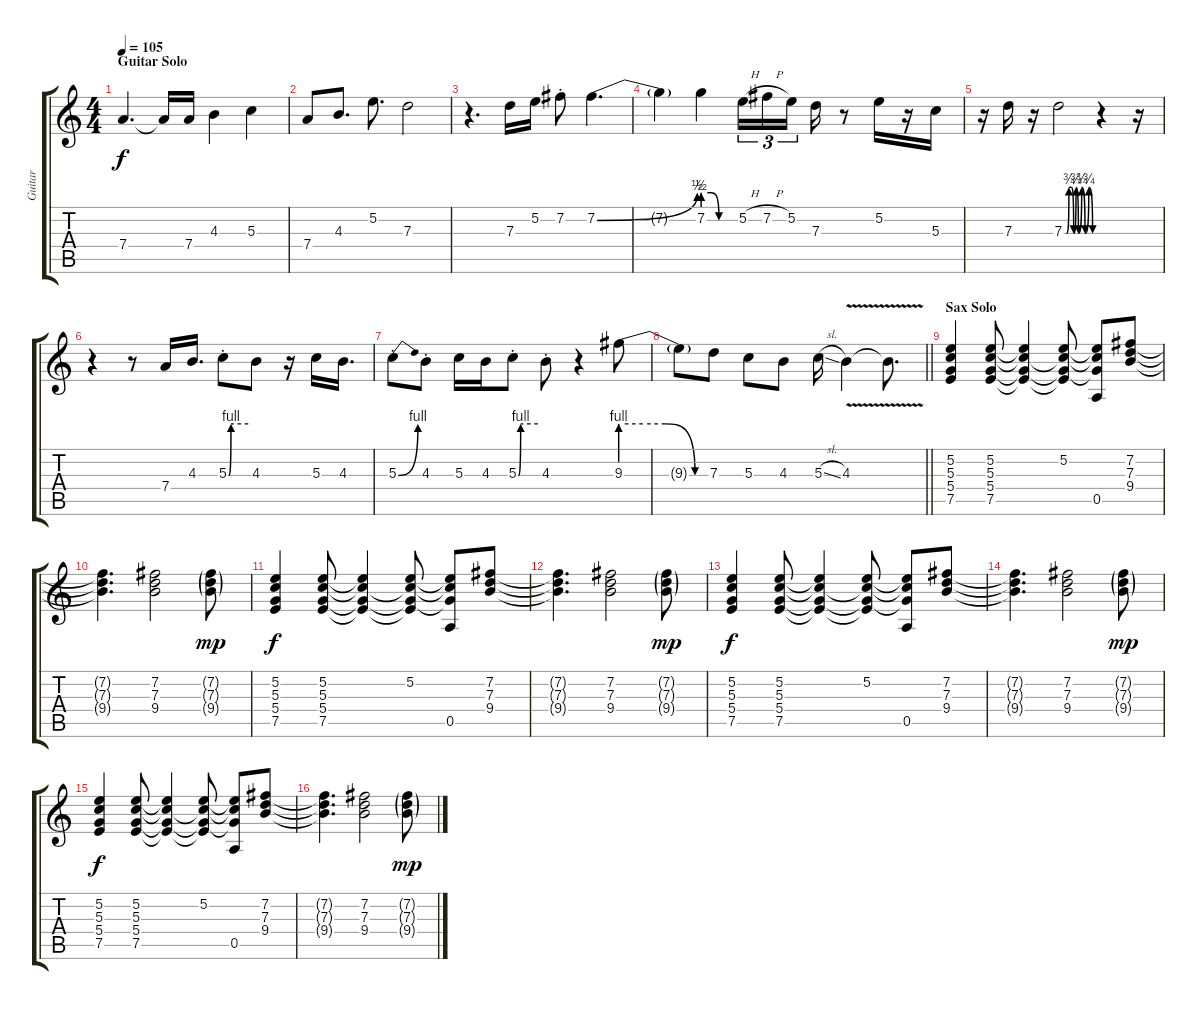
\track ("Guitar" "Guitar") {instrument acousticguitarsteel}
\staff {score tabs}
\tuning (E4 B3 G3 D3 A2 E2) {hide}
\ts (4 4)
\section ("" "Guitar Solo")
\tempo 105
\clef g2
\ks c
7.4.4{d dy f} 7.4{t}.16 7.4.16 4.3.4 5.3.4 |
7.4.8 4.3.8{d} 5.2.8{d} 7.3.2 |
r.4{d} 7.3.16 5.2.16 7.2{st}.8 7.2{be (bend 0 0 60 2)}.4{d} |
7.2{t}.4 7.2{be (custom 0 2 15 2 30 0 60 0)}.4 5.2{h}.16{tu (3 2)} 7.2{h}.16{tu (3 2)} 5.2.16{tu (3 2) beam splitsecondary} 7.3.16 r.8 5.2.16 r.16 5.3.16 |
r.16 7.3.16 r.16 7.3{be (custom 0 0 5 0 10 3 15 3 20 0 25 3 30 0 37 3 44 0 52 3 60 0)}.2 r.4 r.16 |
r.4 r.8 7.4.16 4.3.16{d} 5.3{be (custom 0 0 7 4 10 4 15 4 60 4) st}.8 4.3.8 r.16 5.3.16 4.3.16{d} |
5.3{be (bend 0 0 60 4) st}.8 4.3{st}.8 5.3.16 4.3.16 5.3{be (custom 0 0 7 4 10 4 15 4 60 4) st}.8 4.3{st}.8 r.4 9.3{be (custom 0 4 15 4 30 4 50 0 60 0)}.8 |
\barLineRight lightlight
9.3{t}.8 7.3.8 5.3.8 4.3.8 5.3{sl}.16 4.3{v}.4 4.3{t}.8{d} |
\section ("" "Sax Solo")
(5.2 5.3 5.4 7.5).4 (5.2 5.3 5.4 7.5).8 (5.2{t} 5.3{t} 5.4{t} 7.5{t}).4 (5.2 5.3{t} 5.4{t} 7.5{t}).8 (5.2{t} 5.3{t} 5.4{t} 0.5).8 (7.2 7.3 9.4).8 |
(7.2{t} 7.3{t} 9.4{t}).4{d} (7.2 7.3 9.4).2 (7.2{g} 7.3{g} 9.4{g}).8{dy mp} |
(5.2 5.3 5.4 7.5).4{dy f} (5.2 5.3 5.4 7.5).8 (5.2{t} 5.3{t} 5.4{t} 7.5{t}).4 (5.2 5.3{t} 5.4{t} 7.5{t}).8 (5.2{t} 5.3{t} 5.4{t} 0.5).8 (7.2 7.3 9.4).8 |
(7.2{t} 7.3{t} 9.4{t}).4{d} (7.2 7.3 9.4).2 (7.2{g} 7.3{g} 9.4{g}).8{dy mp} |
(5.2 5.3 5.4 7.5).4{dy f} (5.2 5.3 5.4 7.5).8 (5.2{t} 5.3{t} 5.4{t} 7.5{t}).4 (5.2 5.3{t} 5.4{t} 7.5{t}).8 (5.2{t} 5.3{t} 5.4{t} 0.5).8 (7.2 7.3 9.4).8 |
(7.2{t} 7.3{t} 9.4{t}).4{d} (7.2 7.3 9.4).2 (7.2{g} 7.3{g} 9.4{g}).8{dy mp} |
(5.2 5.3 5.4 7.5).4{dy f} (5.2 5.3 5.4 7.5).8 (5.2{t} 5.3{t} 5.4{t} 7.5{t}).4 (5.2 5.3{t} 5.4{t} 7.5{t}).8 (5.2{t} 5.3{t} 5.4{t} 0.5).8 (7.2 7.3 9.4).8 |
(7.2{t} 7.3{t} 9.4{t}).4{d} (7.2 7.3 9.4).2 (7.2{g} 7.3{g} 9.4{g}).8{dy mp}
